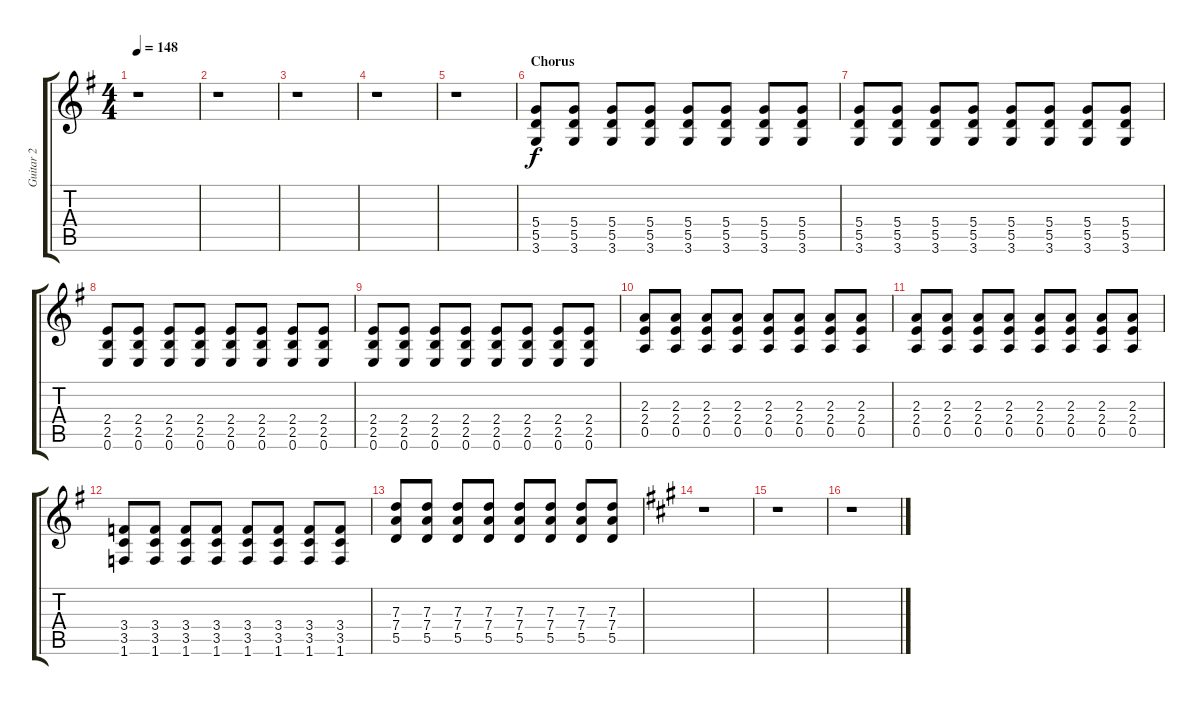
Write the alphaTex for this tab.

\track ("Guitar 2" "Guitar 2") {instrument electricguitarclean}
\staff {score tabs}
\tuning (E4 B3 G3 D3 A2 E2) {hide}
\ts (4 4)
\tempo 148
\clef g2
\ks g
r.1{dy f instrument electricguitarclean} |
r.1 |
r.1 |
r.1 |
r.1 |
\section ("" "Chorus")
(5.4 5.5 3.6).8 (5.4 5.5 3.6).8 (5.4 5.5 3.6).8 (5.4 5.5 3.6).8 (5.4 5.5 3.6).8 (5.4 5.5 3.6).8 (5.4 5.5 3.6).8 (5.4 5.5 3.6).8 |
(5.4 5.5 3.6).8 (5.4 5.5 3.6).8 (5.4 5.5 3.6).8 (5.4 5.5 3.6).8 (5.4 5.5 3.6).8 (5.4 5.5 3.6).8 (5.4 5.5 3.6).8 (5.4 5.5 3.6).8 |
(2.4 2.5 0.6).8 (2.4 2.5 0.6).8 (2.4 2.5 0.6).8 (2.4 2.5 0.6).8 (2.4 2.5 0.6).8 (2.4 2.5 0.6).8 (2.4 2.5 0.6).8 (2.4 2.5 0.6).8 |
(2.4 2.5 0.6).8 (2.4 2.5 0.6).8 (2.4 2.5 0.6).8 (2.4 2.5 0.6).8 (2.4 2.5 0.6).8 (2.4 2.5 0.6).8 (2.4 2.5 0.6).8 (2.4 2.5 0.6).8 |
(2.3 2.4 0.5).8 (2.3 2.4 0.5).8 (2.3 2.4 0.5).8 (2.3 2.4 0.5).8 (2.3 2.4 0.5).8 (2.3 2.4 0.5).8 (2.3 2.4 0.5).8 (2.3 2.4 0.5).8 |
(2.3 2.4 0.5).8 (2.3 2.4 0.5).8 (2.3 2.4 0.5).8 (2.3 2.4 0.5).8 (2.3 2.4 0.5).8 (2.3 2.4 0.5).8 (2.3 2.4 0.5).8 (2.3 2.4 0.5).8 |
(3.4 3.5 1.6).8 (3.4 3.5 1.6).8 (3.4 3.5 1.6).8 (3.4 3.5 1.6).8 (3.4 3.5 1.6).8 (3.4 3.5 1.6).8 (3.4 3.5 1.6).8 (3.4 3.5 1.6).8 |
(7.3 7.4 5.5).8 (7.3 7.4 5.5).8 (7.3 7.4 5.5).8 (7.3 7.4 5.5).8 (7.3 7.4 5.5).8 (7.3 7.4 5.5).8 (7.3 7.4 5.5).8 (7.3 7.4 5.5).8 |
\ks a
r.1 |
r.1 |
r.1
